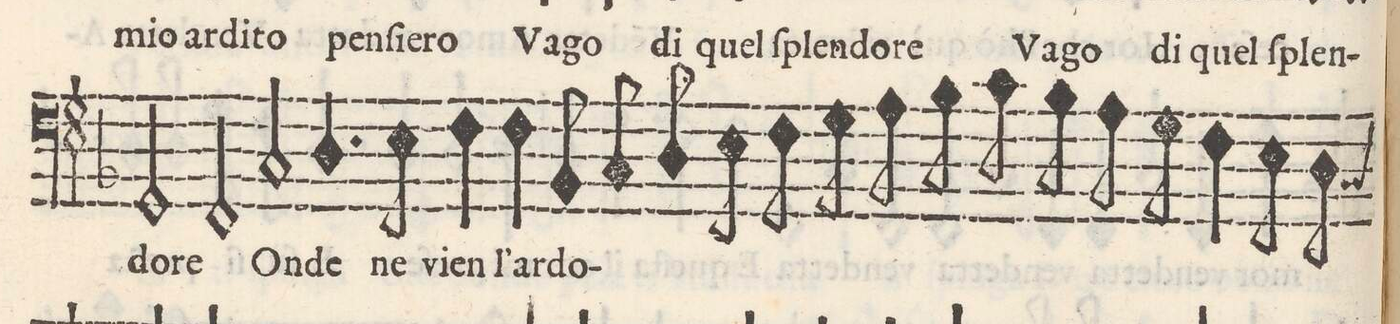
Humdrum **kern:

**kern	**text
*I"BASSO	*
*clefF4	*
*k[b-]	*
*met(C)	*
*M2/1	*
2GG/	-do-
2FF/	-re
2C/	On-
=25-	=25-
4.D/	-de
8E\	ne
4F\	vien
4F\	l'ar-
8BB-y/	-do-
8C/	.
8D/	.
8E\	.
8F\	.
8G\	.
8A\	.
8B-\	.
=26-	=26-
8c\	.
8B-\	.
8A\	.
8G\	.
4F\	.
8E\	.
8D\	.
*custos:C	*
*-	*-
